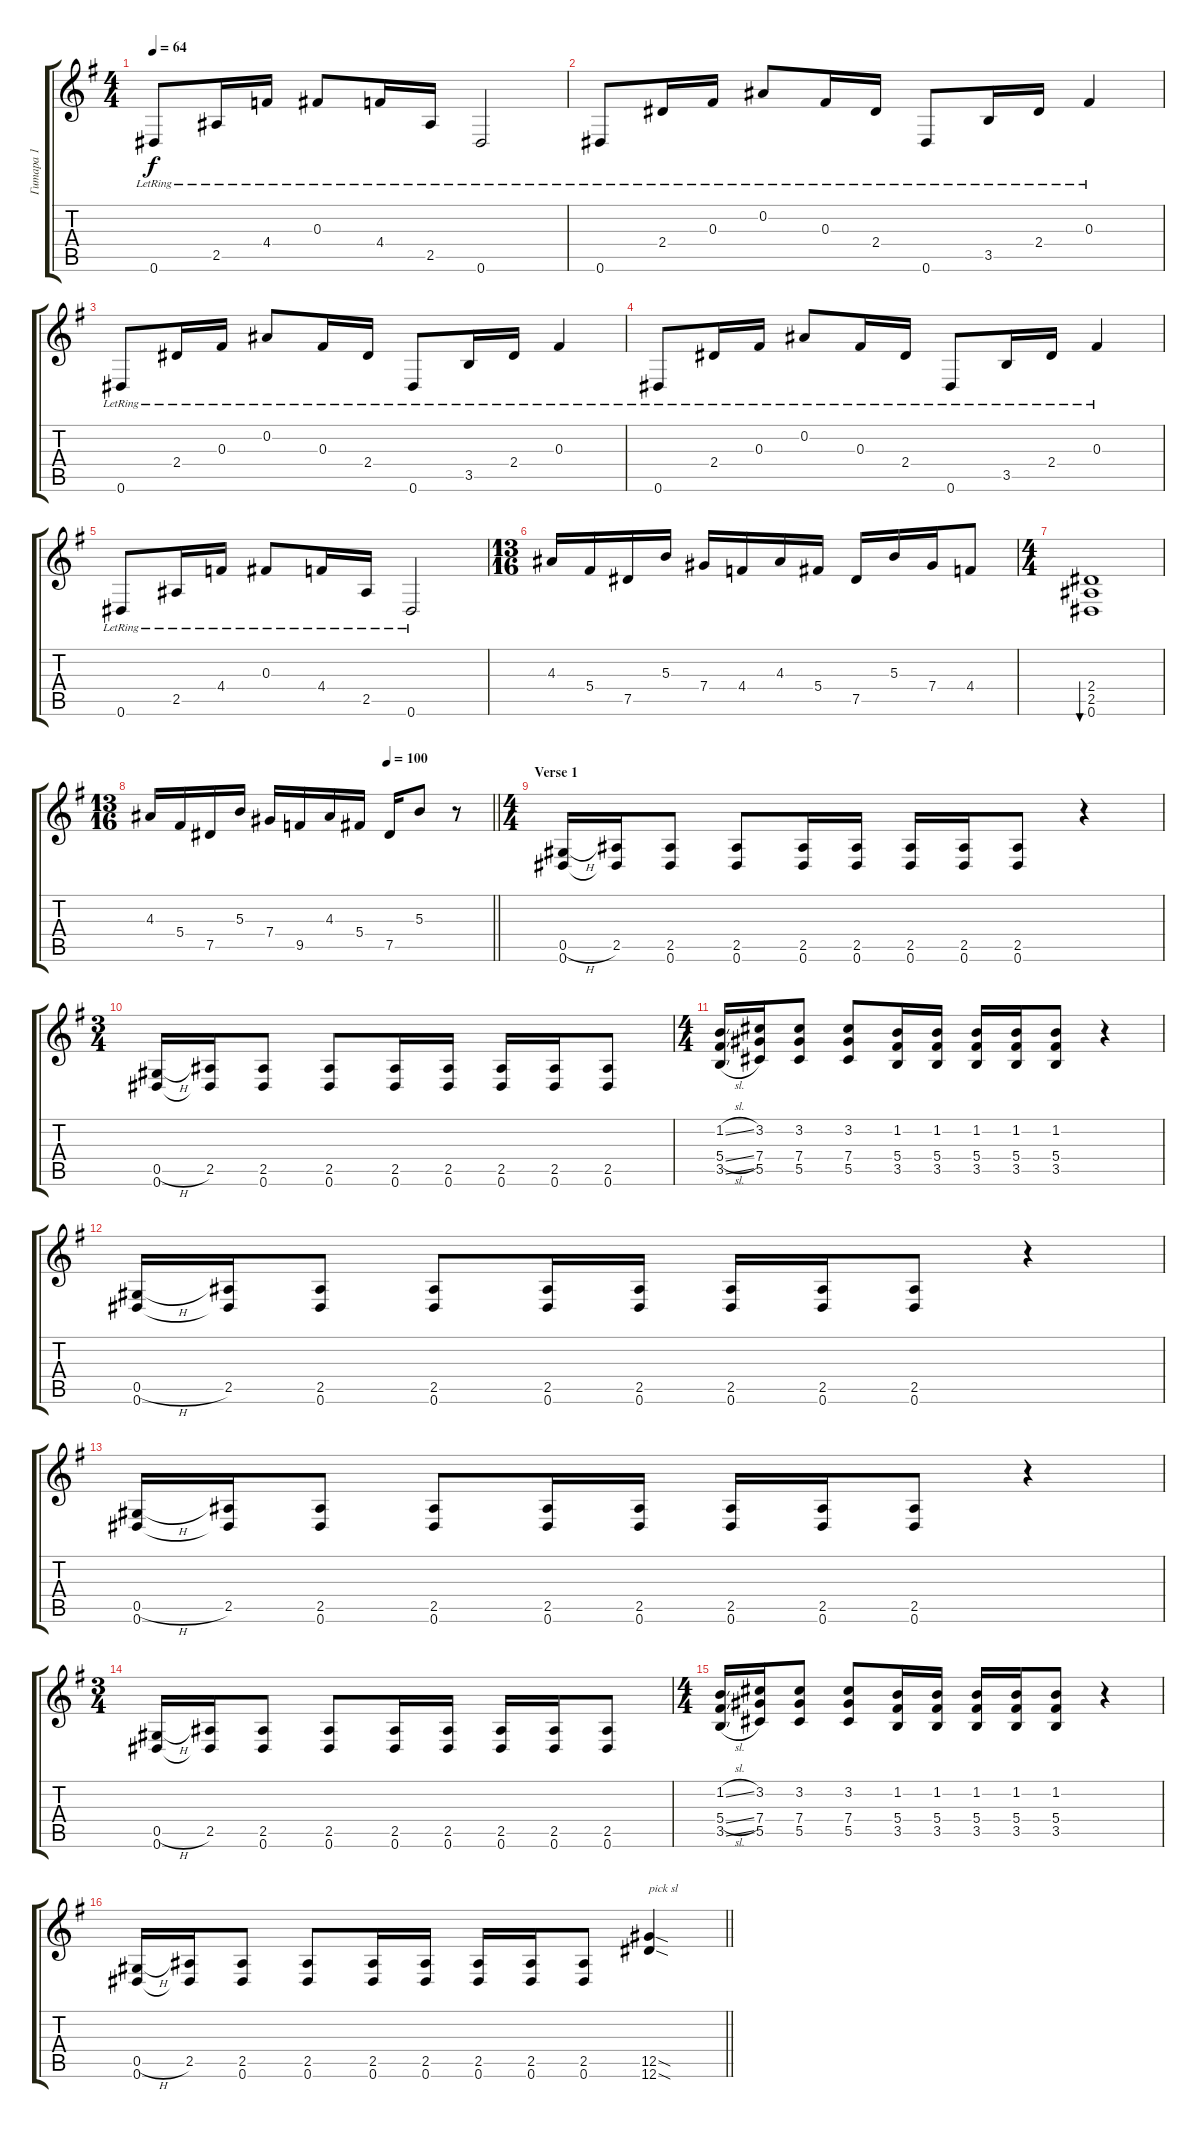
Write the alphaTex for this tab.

\track ("Гитара 1" "Гитара 1") {instrument distortionguitar}
\staff {score tabs}
\tuning (Eb4 Bb3 Gb3 Db3 Ab2 Eb2) {hide}
\ts (4 4)
\tempo 64
\clef g2
\ks eminor
0.6{lr}.8{dy f} 2.5{lr}.16 4.4{lr}.16 0.3{lr}.8 4.4{lr}.16 2.5{lr}.16 0.6{lr}.2 |
0.6{lr}.8 2.4{lr}.16 0.3{lr}.16 0.2{lr}.8 0.3{lr}.16 2.4{lr}.16 0.6{lr}.8 3.5{lr}.16 2.4{lr}.16 0.3{lr}.4 |
0.6{lr}.8 2.4{lr}.16 0.3{lr}.16 0.2{lr}.8 0.3{lr}.16 2.4{lr}.16 0.6{lr}.8 3.5{lr}.16 2.4{lr}.16 0.3{lr}.4 |
0.6{lr}.8 2.4{lr}.16 0.3{lr}.16 0.2{lr}.8 0.3{lr}.16 2.4{lr}.16 0.6{lr}.8 3.5{lr}.16 2.4{lr}.16 0.3{lr}.4 |
0.6{lr}.8 2.5{lr}.16 4.4{lr}.16 0.3{lr}.8 4.4{lr}.16 2.5{lr}.16 0.6{lr}.2 |
\ts (13 16)
4.3.16{volume 16} 5.4.16 7.5.16 5.3.16 7.4.16 4.4.16 4.3.16 5.4.16 7.5.16 5.3.16 7.4.16 4.4.8 |
\ts (4 4)
(2.4 2.5 0.6).1{bu 240 volume 13} |
\ts (13 16)
\tempo (100 0.6923076923076923)
\barLineRight lightlight
4.3.16{volume 16} 5.4.16 7.5.16 5.3.16 7.4.16 9.5.16 4.3.16 5.4.16 7.5.16 5.3.8 r.8 |
\ts (4 4)
\section ("" "Verse 1")
(0.5{h} 0.6).16{volume 15 instrument distortionguitar} (2.5 0.6{t}).16 (2.5 0.6).8 (2.5 0.6).8 (2.5 0.6).16 (2.5 0.6).16 (2.5 0.6).16 (2.5 0.6).16 (2.5 0.6).8 r.4 |
\ts (3 4)
(0.5{h} 0.6).16 (2.5 0.6{t}).16 (2.5 0.6).8 (2.5 0.6).8 (2.5 0.6).16 (2.5 0.6).16 (2.5 0.6).16 (2.5 0.6).16 (2.5 0.6).8 |
\ts (4 4)
(1.2{sl} 5.4{sl} 3.5{sl}).16{volume 13} (3.2 7.4 5.5).16 (3.2 7.4 5.5).8 (3.2 7.4 5.5).8 (1.2 5.4 3.5).16 (1.2 5.4 3.5).16 (1.2 5.4 3.5).16 (1.2 5.4 3.5).16 (1.2 5.4 3.5).8 r.4 |
(0.5{h} 0.6).16{volume 15} (2.5 0.6{t}).16 (2.5 0.6).8 (2.5 0.6).8 (2.5 0.6).16 (2.5 0.6).16 (2.5 0.6).16 (2.5 0.6).16 (2.5 0.6).8 r.4 |
(0.5{h} 0.6).16 (2.5 0.6{t}).16 (2.5 0.6).8 (2.5 0.6).8 (2.5 0.6).16 (2.5 0.6).16 (2.5 0.6).16 (2.5 0.6).16 (2.5 0.6).8 r.4 |
\ts (3 4)
(0.5{h} 0.6).16 (2.5 0.6{t}).16 (2.5 0.6).8 (2.5 0.6).8 (2.5 0.6).16 (2.5 0.6).16 (2.5 0.6).16 (2.5 0.6).16 (2.5 0.6).8 |
\ts (4 4)
(1.2{sl} 5.4{sl} 3.5{sl}).16{volume 13} (3.2 7.4 5.5).16 (3.2 7.4 5.5).8 (3.2 7.4 5.5).8 (1.2 5.4 3.5).16 (1.2 5.4 3.5).16 (1.2 5.4 3.5).16 (1.2 5.4 3.5).16 (1.2 5.4 3.5).8 r.4 |
\barLineRight lightlight
(0.5{h} 0.6).16{volume 15} (2.5 0.6{t}).16 (2.5 0.6).8 (2.5 0.6).8 (2.5 0.6).16 (2.5 0.6).16 (2.5 0.6).16 (2.5 0.6).16 (2.5 0.6).8 (12.5{sod} 12.6{sod}).4{txt "pick sl"}
